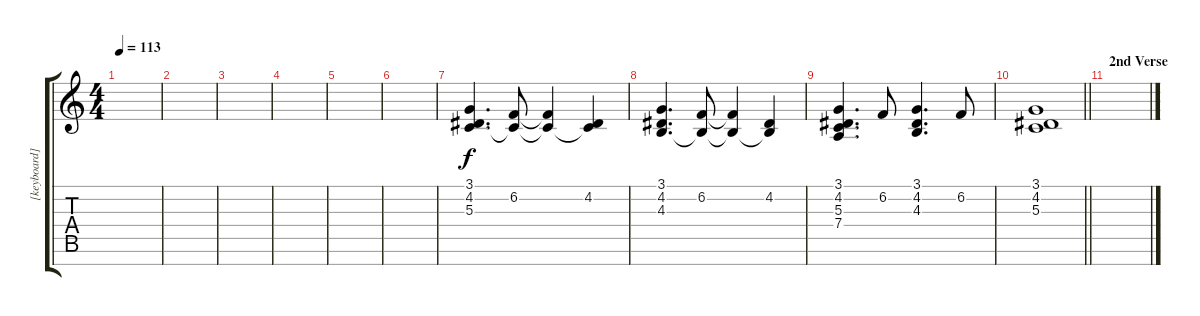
\track ("[keyboard]" "[keyboard]") {instrument electricpiano2}
\staff {score tabs}
\tuning (E4 B3 G3 D3 A2 E2 B1) {hide}
\ts (4 4)
\tempo 113
\clef g2
\ks c
|
|
|
|
|
|
(3.1 4.2 5.3).4{d} (6.2 5.3{t}).8 (6.2{t} 5.3{t}).4 (4.2 5.3{t}).4 |
(3.1 4.2 4.3).4{d} (6.2 4.3{t}).8 (6.2{t} 4.3{t}).4 (4.2 4.3{t}).4 |
(3.1 4.2 5.3 7.4).4{d} 6.2.8 (3.1 4.2 4.3).4{d} 6.2.8 |
\barLineRight lightlight
(3.1 4.2 5.3).1 |
\section ("" "2nd Verse")
